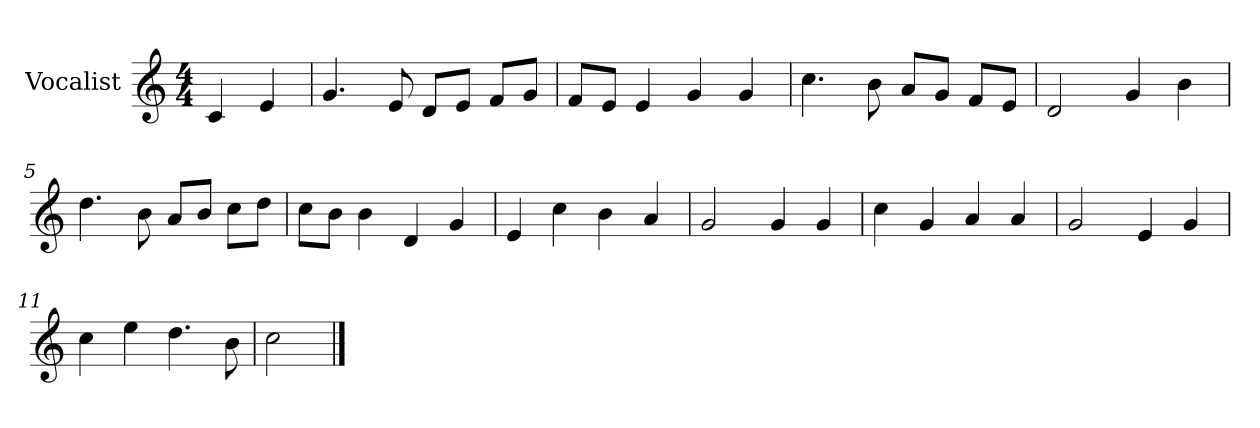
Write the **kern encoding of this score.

**kern
*part1
*staff1
*I"Vocalist
*k[]
*C:
*M4/4
=
4c
4e
=1
4.g
8e
8dL
8eJ
8fL
8gJ
=2
8fL
8eJ
4e
4g
4g
=3
4.cc
8b
8aL
8gJ
8fL
8eJ
=4
2d
4g
4b
=5
4.dd
8b
8aL
8bJ
8ccL
8ddJ
=6
8ccL
8bJ
4b
4d
4g
=7
4e
4cc
4b
4a
=8
2g
4g
4g
=9
4cc
4g
4a
4a
=10
2g
4e
4g
=11
4cc
4ee
4.dd
8b
=12
2cc
==
*-
